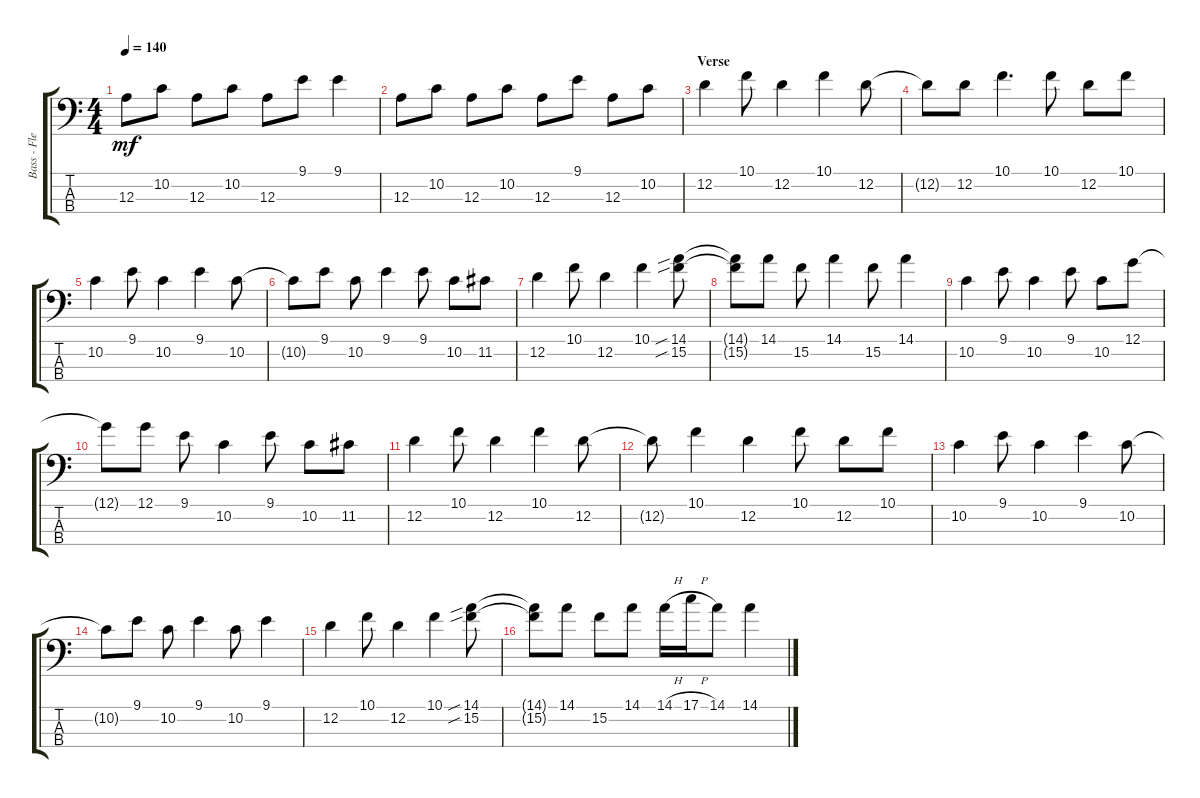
\track ("Bass - Flea" "Bass - Fle") {instrument electricbassfinger}
\staff {score tabs}
\tuning (G2 D2 A1 E1) {hide}
\ts (4 4)
\tempo 140
\clef f4
\ks c
12.3.8{dy mf} 10.2.8 12.3.8 10.2.8 12.3.8 9.1.8 9.1.4 |
12.3.8 10.2.8 12.3.8 10.2.8 12.3.8 9.1.8 12.3.8 10.2.8 |
\section ("" "Verse")
12.2.4 10.1.8 12.2.4 10.1.4 12.2.8 |
12.2{t}.8 12.2.8 10.1.4{d} 10.1.8 12.2.8 10.1.8 |
10.2.4 9.1.8 10.2.4 9.1.4 10.2.8 |
10.2{t}.8 9.1.8 10.2.8 9.1.4 9.1.8 10.2.8 11.2.8 |
12.2.4 10.1.8 12.2.4 10.1.4 (14.1{sib} 15.2{sib}).8 |
(14.1{t} 15.2{t}).8 14.1.8 15.2.8 14.1.4 15.2.8 14.1.4 |
10.2.4 9.1.8 10.2.4 9.1.8 10.2.8 12.1.8 |
12.1{t}.8 12.1.8 9.1.8 10.2.4 9.1.8 10.2.8 11.2.8 |
12.2.4 10.1.8 12.2.4 10.1.4 12.2.8 |
12.2{t}.8 10.1.4 12.2.4 10.1.8 12.2.8 10.1.8 |
10.2.4 9.1.8 10.2.4 9.1.4 10.2.8 |
10.2{t}.8 9.1.8 10.2.8 9.1.4 10.2.8 9.1.4 |
12.2.4 10.1.8 12.2.4 10.1.4 (14.1{sib} 15.2{sib}).8 |
(14.1{t} 15.2{t}).8 14.1.8 15.2.8 14.1.8 14.1{h}.16 17.1{h}.16 14.1.8 14.1.4
